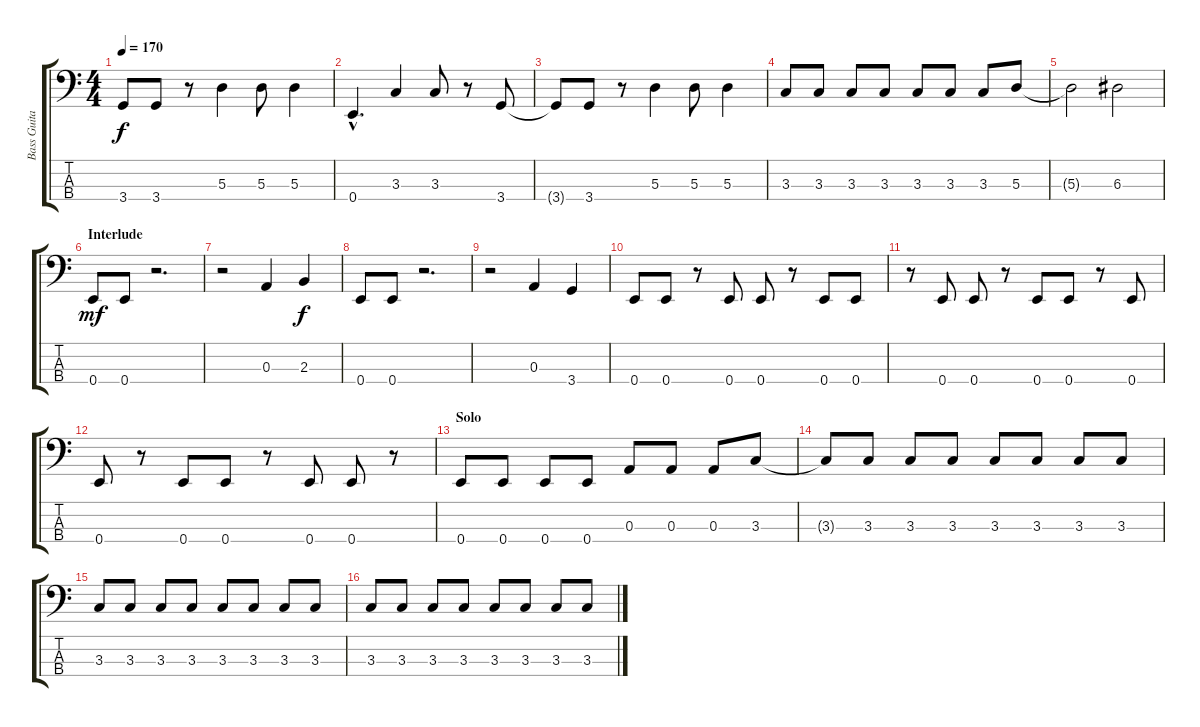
\track ("Bass Guitar" "Bass Guita") {instrument electricbassfinger}
\staff {score tabs}
\tuning (G2 D2 A1 E1) {hide}
\ts (4 4)
\tempo 170
\clef f4
\ks c
3.4{t}.8{dy f} 3.4.8 r.8 5.3.4 5.3.8 5.3.4 |
0.4{hac}.4{d} 3.3.4 3.3.8 r.8 3.4.8 |
3.4{t}.8 3.4.8 r.8 5.3.4 5.3.8 5.3.4 |
3.3.8 3.3.8 3.3.8 3.3.8 3.3.8 3.3.8 3.3.8 5.3.8 |
5.3{t}.2 6.3.2 |
\section ("" "Interlude")
0.4.8{dy mf} 0.4.8 r.2{d} |
r.2 0.3.4 2.3.4{dy f} |
0.4.8 0.4.8 r.2{d} |
r.2 0.3.4 3.4.4 |
0.4.8 0.4.8 r.8 0.4.8 0.4.8 r.8 0.4.8 0.4.8 |
r.8 0.4.8 0.4.8 r.8 0.4.8 0.4.8 r.8 0.4.8 |
0.4.8 r.8 0.4.8 0.4.8 r.8 0.4.8 0.4.8 r.8 |
\section ("" "Solo")
0.4.8 0.4.8 0.4.8 0.4.8 0.3.8 0.3.8 0.3.8 3.3.8 |
3.3{t}.8 3.3.8 3.3.8 3.3.8 3.3.8 3.3.8 3.3.8 3.3.8 |
3.3.8 3.3.8 3.3.8 3.3.8 3.3.8 3.3.8 3.3.8 3.3.8 |
3.3.8 3.3.8 3.3.8 3.3.8 3.3.8 3.3.8 3.3.8 3.3.8
